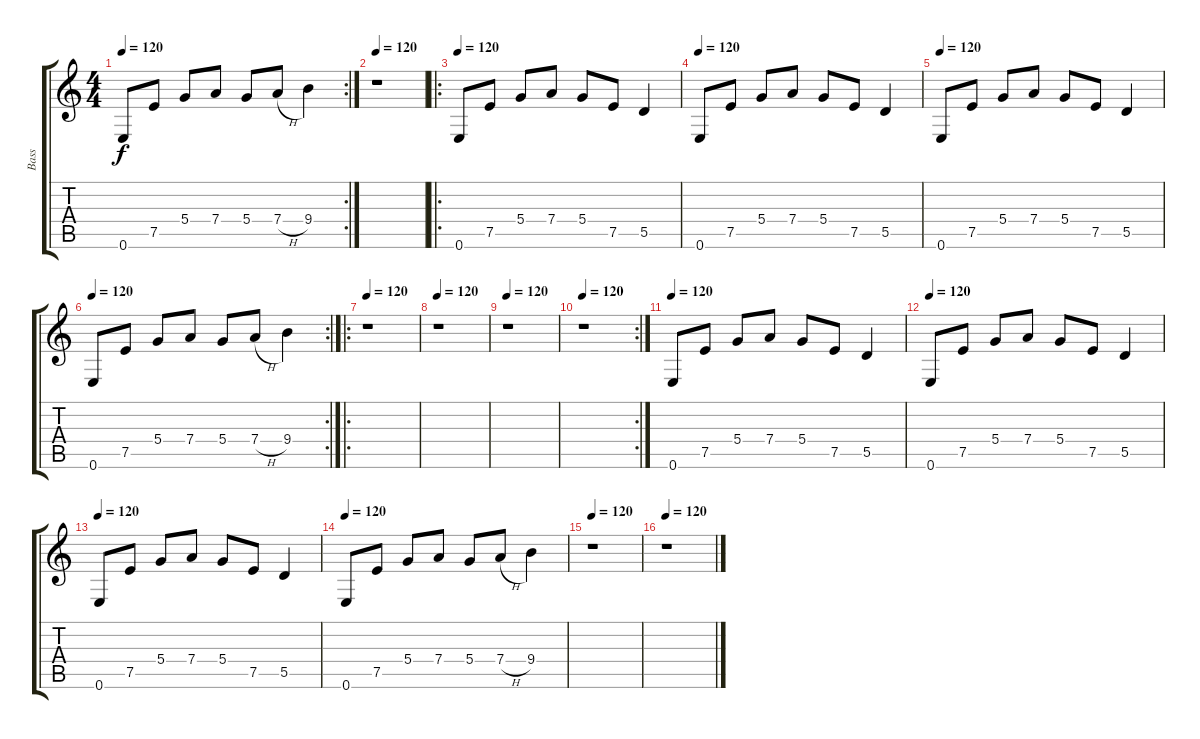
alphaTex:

\track ("Bass" "Bass") {instrument electricbassfinger}
\staff {score tabs}
\tuning (E4 B3 G3 D3 A2 E2) {hide}
\rc 2
\ts (4 4)
\tempo 120
\clef g2
\ks c
0.6.8{dy f} 7.5.8 5.4.8 7.4.8 5.4.8 7.4{h}.8 9.4.4 |
\tempo 120
r.1 |
\ro
\tempo 120
0.6.8 7.5.8 5.4.8 7.4.8 5.4.8 7.5.8 5.5.4 |
\tempo 120
0.6.8 7.5.8 5.4.8 7.4.8 5.4.8 7.5.8 5.5.4 |
\tempo 120
0.6.8 7.5.8 5.4.8 7.4.8 5.4.8 7.5.8 5.5.4 |
\rc 2
\tempo 120
0.6.8 7.5.8 5.4.8 7.4.8 5.4.8 7.4{h}.8 9.4.4 |
\ro
\tempo 120
r.1 |
\tempo 120
r.1 |
\tempo 120
r.1 |
\rc 2
\tempo 120
r.1 |
\tempo 120
0.6.8 7.5.8 5.4.8 7.4.8 5.4.8 7.5.8 5.5.4 |
\tempo 120
0.6.8 7.5.8 5.4.8 7.4.8 5.4.8 7.5.8 5.5.4 |
\tempo 120
0.6.8 7.5.8 5.4.8 7.4.8 5.4.8 7.5.8 5.5.4 |
\tempo 120
0.6.8 7.5.8 5.4.8 7.4.8 5.4.8 7.4{h}.8 9.4.4 |
\tempo 120
r.1 |
\tempo 120
r.1
